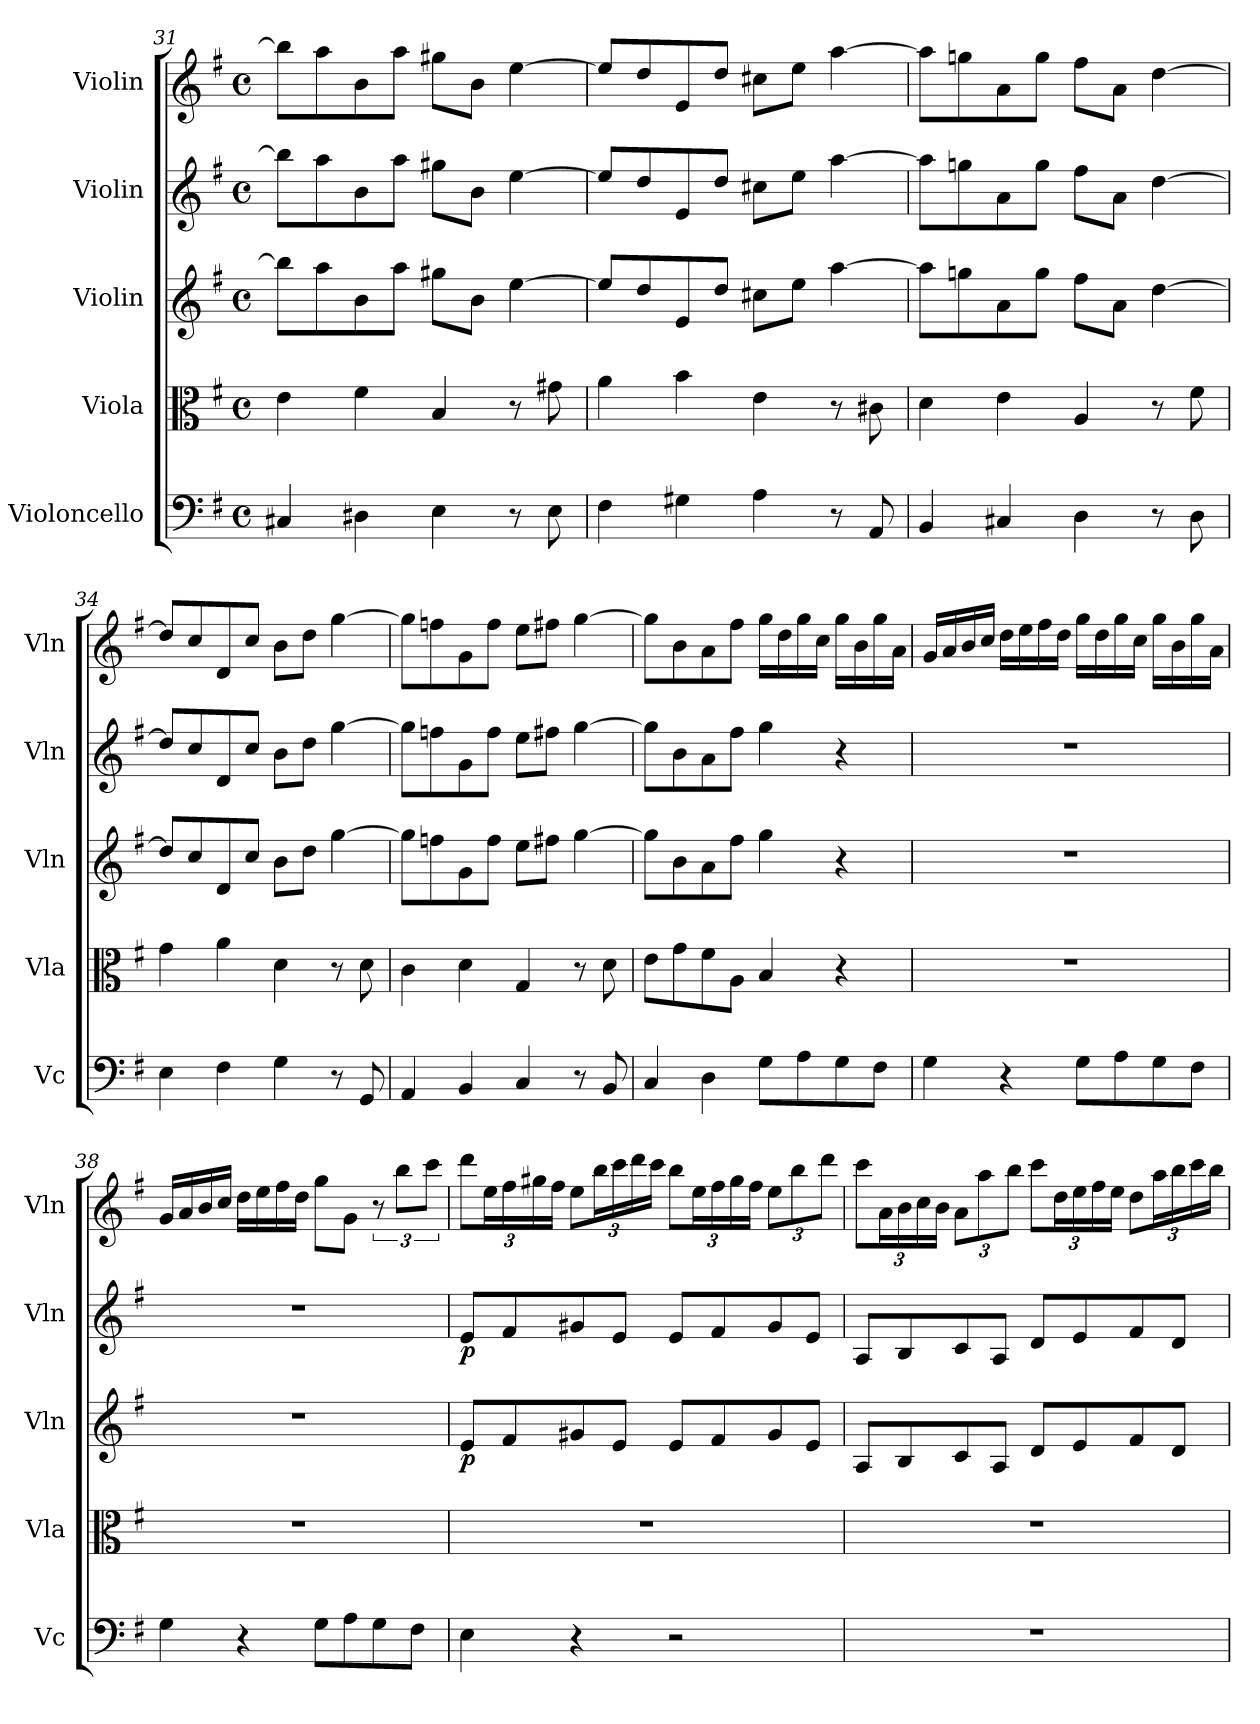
**kern	**kern	**kern	**dynam	**kern	**dynam	**kern
*part5	*part4	*part3	*part3	*part2	*part2	*part1
*staff5	*staff4	*staff3	*staff3	*staff2	*staff2	*staff1
*I"Violoncello	*I"Viola	*I"Violin	*	*I"Violin	*	*I"Violin
*I'Vc	*I'Vla	*I'Vln	*	*I'Vln	*	*I'Vln
*clefF4	*clefC3	*clefG2	*	*clefG2	*	*clefG2
*k[f#]	*k[f#]	*k[f#]	*	*k[f#]	*	*k[f#]
*M4/4	*M4/4	*M4/4	*	*M4/4	*	*M4/4
*met(c)	*met(c)	*met(c)	*	*met(c)	*	*met(c)
=31	=31	=31	=31	=31	=31	=31
4C#X/	4e\	8bb\L]	.	8bb\L]	.	8bb\L]
.	.	8aa\	.	8aa\	.	8aa\
4D#X\	4f#\	8b\	.	8b\	.	8b\
.	.	8aa\J	.	8aa\J	.	8aa\J
4E\	4B/	8gg#X\L	.	8gg#X\L	.	8gg#X\L
.	.	8b\J	.	8b\J	.	8b\J
8r	8r	[4ee\	.	[4ee\	.	[4ee\
8E\	8g#X\	.	.	.	.	.
=32	=32	=32	=32	=32	=32	=32
4F#\	4a\	8ee/L]	.	8ee/L]	.	8ee/L]
.	.	8dd/	.	8dd/	.	8dd/
4G#X\	4b\	8e/	.	8e/	.	8e/
.	.	8dd/J	.	8dd/J	.	8dd/J
4A\	4e\	8cc#X\L	.	8cc#X\L	.	8cc#X\L
.	.	8ee\J	.	8ee\J	.	8ee\J
8r	8r	[4aa\	.	[4aa\	.	[4aa\
8AA/	8c#X\	.	.	.	.	.
=33	=33	=33	=33	=33	=33	=33
4BB/	4d\	8aa\L]	.	8aa\L]	.	8aa\L]
.	.	8ggn\	.	8ggn\	.	8ggn\
4C#X/	4e\	8a\	.	8a\	.	8a\
.	.	8gg\J	.	8gg\J	.	8gg\J
4D\	4A/	8ff#\L	.	8ff#\L	.	8ff#\L
.	.	8a\J	.	8a\J	.	8a\J
8r	8r	[4dd\	.	[4dd\	.	[4dd\
8D\	8f#\	.	.	.	.	.
=34	=34	=34	=34	=34	=34	=34
4E\	4g\	8dd/L]	.	8dd/L]	.	8dd/L]
.	.	8cc/	.	8cc/	.	8cc/
4F#\	4a\	8d/	.	8d/	.	8d/
.	.	8cc/J	.	8cc/J	.	8cc/J
4G\	4d\	8b\L	.	8b\L	.	8b\L
.	.	8dd\J	.	8dd\J	.	8dd\J
8r	8r	[4gg\	.	[4gg\	.	[4gg\
8GG/	8d\	.	.	.	.	.
=35	=35	=35	=35	=35	=35	=35
4AA/	4c\	8gg\L]	.	8gg\L]	.	8gg\L]
.	.	8ffn\	.	8ffn\	.	8ffn\
4BB/	4d\	8g\	.	8g\	.	8g\
.	.	8ff\J	.	8ff\J	.	8ff\J
4C/	4G/	8ee\L	.	8ee\L	.	8ee\L
.	.	8ff#X\J	.	8ff#X\J	.	8ff#X\J
8r	8r	[4gg\	.	[4gg\	.	[4gg\
8BB/	8d\	.	.	.	.	.
=36	=36	=36	=36	=36	=36	=36
4C/	8e\L	8gg\L]	.	8gg\L]	.	8gg\L]
.	8g\	8b\	.	8b\	.	8b\
4D\	8f#\	8a\	.	8a\	.	8a\
.	8A\J	8ff#\J	.	8ff#\J	.	8ff#\J
8G\L	4B/	4gg\	.	4gg\	.	16gg\LL
.	.	.	.	.	.	16dd\
8A\	.	.	.	.	.	16gg\
.	.	.	.	.	.	16cc\JJ
8G\	4r	4r	.	4r	.	16gg\LL
.	.	.	.	.	.	16b\
8F#\J	.	.	.	.	.	16gg\
.	.	.	.	.	.	16a\JJ
=37	=37	=37	=37	=37	=37	=37
4G\	1r	1r	.	1r	.	16g/LL
.	.	.	.	.	.	16a/
.	.	.	.	.	.	16b/
.	.	.	.	.	.	16cc/JJ
4r	.	.	.	.	.	16dd\LL
.	.	.	.	.	.	16ee\
.	.	.	.	.	.	16ff#\
.	.	.	.	.	.	16dd\JJ
8G\L	.	.	.	.	.	16gg\LL
.	.	.	.	.	.	16dd\
8A\	.	.	.	.	.	16gg\
.	.	.	.	.	.	16cc\JJ
8G\	.	.	.	.	.	16gg\LL
.	.	.	.	.	.	16b\
8F#\J	.	.	.	.	.	16gg\
.	.	.	.	.	.	16a\JJ
=38	=38	=38	=38	=38	=38	=38
4G\	1r	1r	.	1r	.	16g/LL
.	.	.	.	.	.	16a/
.	.	.	.	.	.	16b/
.	.	.	.	.	.	16cc/JJ
4r	.	.	.	.	.	16dd\LL
.	.	.	.	.	.	16ee\
.	.	.	.	.	.	16ff#\
.	.	.	.	.	.	16dd\JJ
8G\L	.	.	.	.	.	8gg\L
8A\	.	.	.	.	.	8g\J
8G\	.	.	.	.	.	12r
.	.	.	.	.	.	12bb\L
8F#\J	.	.	.	.	.	.
.	.	.	.	.	.	12ccc\J
=39	=39	=39	=39	=39	=39	=39
4E\	1r	8e/L	p	8e/L	p	12ddd\L
.	.	.	.	.	.	24ee\L
.	.	8f#/	.	8f#/	.	24ff#\
.	.	.	.	.	.	24gg#X\
.	.	.	.	.	.	24ff#\JJ
4r	.	8g#X/	.	8g#X/	.	12ee\L
.	.	.	.	.	.	24bb\L
.	.	8e/J	.	8e/J	.	24ccc\
.	.	.	.	.	.	24ddd\
.	.	.	.	.	.	24ccc\JJ
2r	.	8e/L	.	8e/L	.	12bb\L
.	.	.	.	.	.	24ee\L
.	.	8f#/	.	8f#/	.	24ff#\
.	.	.	.	.	.	24gg#\
.	.	.	.	.	.	24ff#\JJ
.	.	8g#/	.	8g#/	.	12ee\L
.	.	.	.	.	.	12bb\
.	.	8e/J	.	8e/J	.	.
.	.	.	.	.	.	12ddd\J
=40	=40	=40	=40	=40	=40	=40
1r	1r	8A/L	.	8A/L	.	12ccc\L
.	.	.	.	.	.	24a\L
.	.	8B/	.	8B/	.	24b\
.	.	.	.	.	.	24cc\
.	.	.	.	.	.	24b\JJ
.	.	8c/	.	8c/	.	12a\L
.	.	.	.	.	.	12aa\
.	.	8A/J	.	8A/J	.	.
.	.	.	.	.	.	12bb\J
.	.	8d/L	.	8d/L	.	12ccc\L
.	.	.	.	.	.	24dd\L
.	.	8e/	.	8e/	.	24ee\
.	.	.	.	.	.	24ff#\
.	.	.	.	.	.	24ee\JJ
.	.	8f#/	.	8f#/	.	12dd\L
.	.	.	.	.	.	24aa\L
.	.	8d/J	.	8d/J	.	24bb\
.	.	.	.	.	.	24ccc\
.	.	.	.	.	.	24bb\JJ
=	=	=	=	=	=	=
*-	*-	*-	*-	*-	*-	*-
